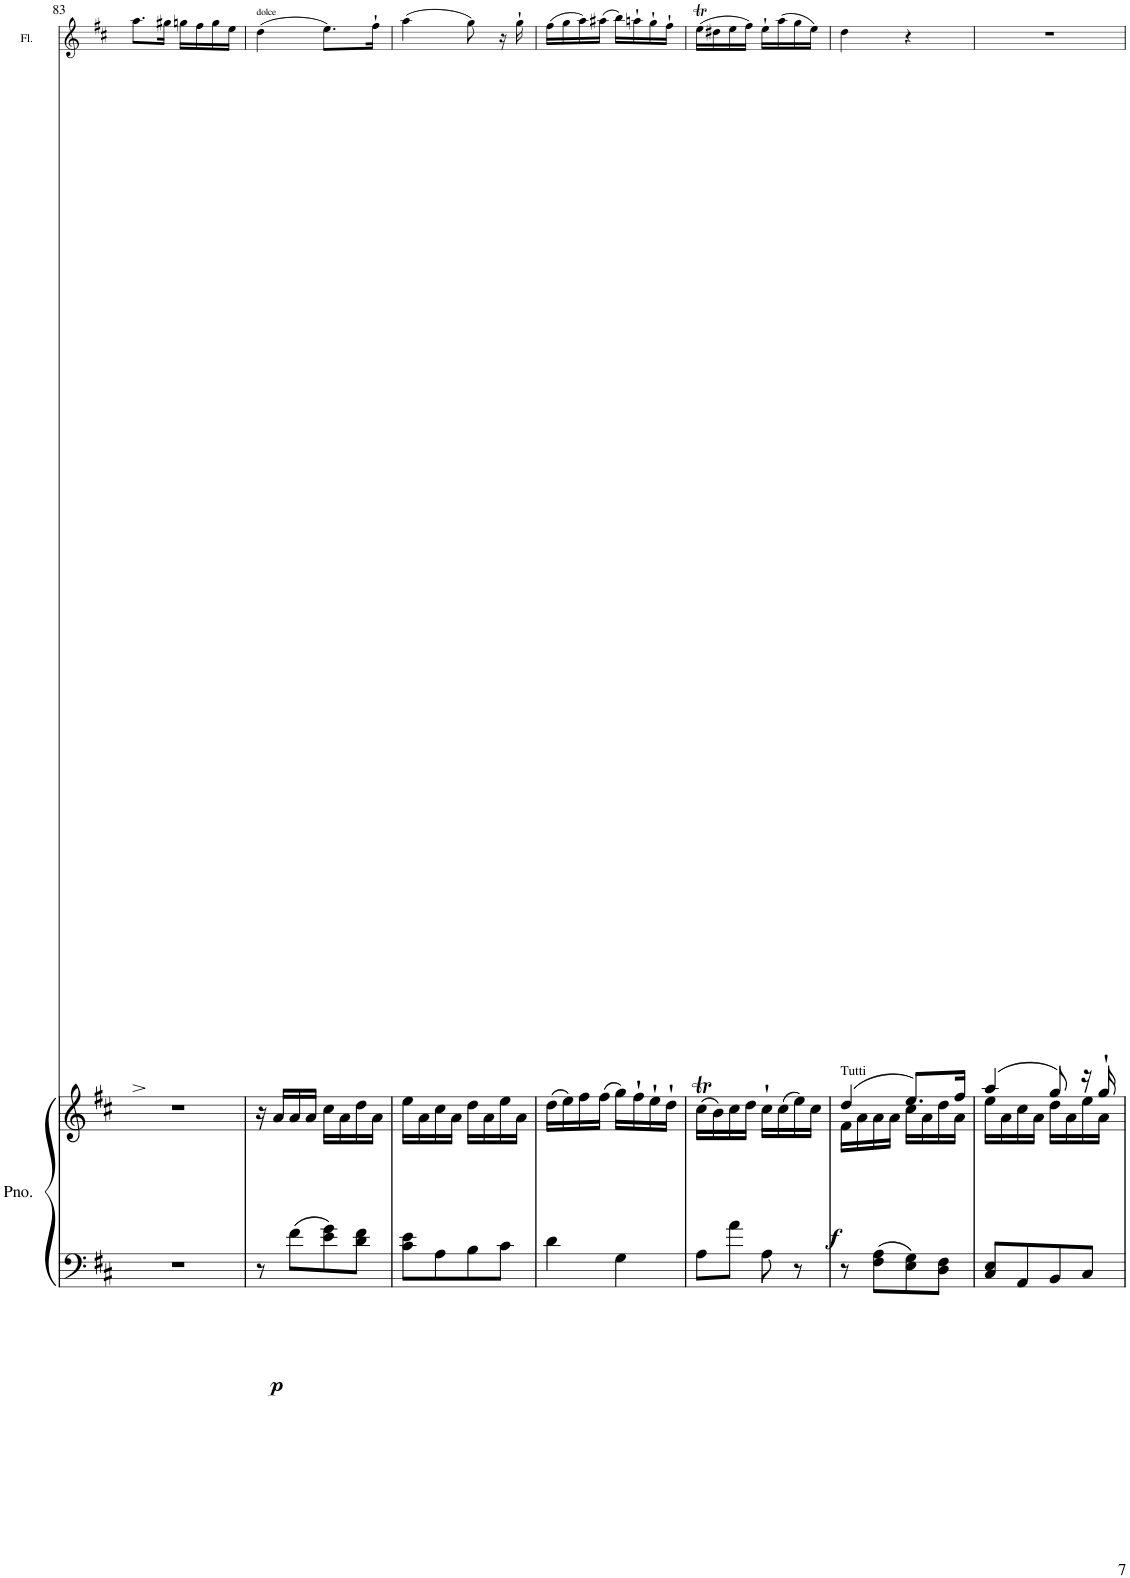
**kern	**kern	**dynam	**kern	**dynam
*part2	*part2	*part2	*part1	*part1
*staff3	*staff2	*staff2/3	*staff1	*staff1
*I"Piano	*	*	*I"Flute	*
*I'Pno.	*	*	*I'Fl.	*
!!LO:PB:g=z
*clefF4	*clefG2	*	*clefG2	*
*k[f#c#]	*k[f#c#]	*	*k[f#c#]	*
*M2/4	*M2/4	*	*M2/4	*
=83	=83	=83	=83	=83
!	!	!	!	!LO:HP:b
2r	2r	.	8.aa\L	>
.	.	.	16gg#X\Jk	.
.	.	.	16ggn\LL	.
.	.	.	16ff#\	.
.	.	.	16gg\	.
.	.	.	16ee\JJ	.
.	.	.	.	]
=84	=84	=84	=84	=84
!	!	!	!LO:TX:a:t=dolce	!
!	!	!LO:DY:b=2	!	!
8r	16r	p	(4dd\	.
.	16a/LL	.	.	.
8f#\L	16a/	.	.	.
.	16a/JJ	.	.	.
8e\ 8g\	16cc#\LL	.	8.ee\L)	.
.	16a\	.	.	.
8d\ 8f#\J	16dd\	.	.	.
.	16a\JJ	.	16ff#`\Jk	.
=85	=85	=85	=85	=85
8c#\ 8e\L	16ee\LL	.	(4aa\	.
.	16a\	.	.	.
8A\	16cc#\	.	.	.
.	16a\JJ	.	.	.
8B\	16dd\LL	.	8gg\)	.
.	16a\	.	.	.
8c#\J	16ee\	.	16r	.
.	16a\JJ	.	16gg`\	.
=86	=86	=86	=86	=86
4d\	(16dd\LL	.	(16ff#\LL	.
.	16ee\)	.	16gg\	.
.	16ff#\	.	16aa\)	.
.	(16ff#\JJ	.	(16aa#X\JJ	.
4G\	16gg\LL)	.	16bb\LL)	.
.	16ff#`\	.	16aan`\	.
.	16ee`\	.	16gg`\	.
.	16dd`\JJ	.	16ff#`\JJ	.
=87	=87	=87	=87	=87
8A\L	(16cc#t\LL	.	(16eeT\LL	.
.	16b\)	.	16dd#X\	.
8a\J	16cc#\	.	16ee\	.
.	16dd\JJ	.	16ff#\JJ)	.
8A\	16cc#`\LL	.	16ee`\LL	.
.	(16cc#\	.	(16aa\	.
8r	16ee\)	.	16gg\	.
.	16cc#\JJ	.	16ee\JJ)	.
=88	=88	=88	=88	=88
*	*^	*	*	*
!	!LO:TX:a:t=Tutti	!	!	!	!
!	!	!	!LO:DY:b	!	!
8r	(4dd/	16f#\LL	f	4dd\	.
.	.	16a\	.	.	.
8F#\ 8A\L	.	16a\	.	.	.
.	.	16a\JJ	.	.	.
8E\ 8G\	8.ee/L)	16cc#\LL	.	4r	.
.	.	16a\	.	.	.
8D\ 8F#\J	.	16dd\	.	.	.
.	16ff#/Jk	16a\JJ	.	.	.
=89	=89	=89	=89	=89	=89
8C#/ 8E/L	(4aa/	16ee\LL	.	2r	.
.	.	16a\	.	.	.
8AA/	.	16cc#\	.	.	.
.	.	16a\JJ	.	.	.
8BB/	8gg/)	16dd\LL	.	.	.
.	.	16a\	.	.	.
8C#/J	16r	16ee\	.	.	.
.	16gg`/	16a\JJ	.	.	.
*	*v	*v	*	*	*
=	=	=	=	=
*-	*-	*-	*-	*-
